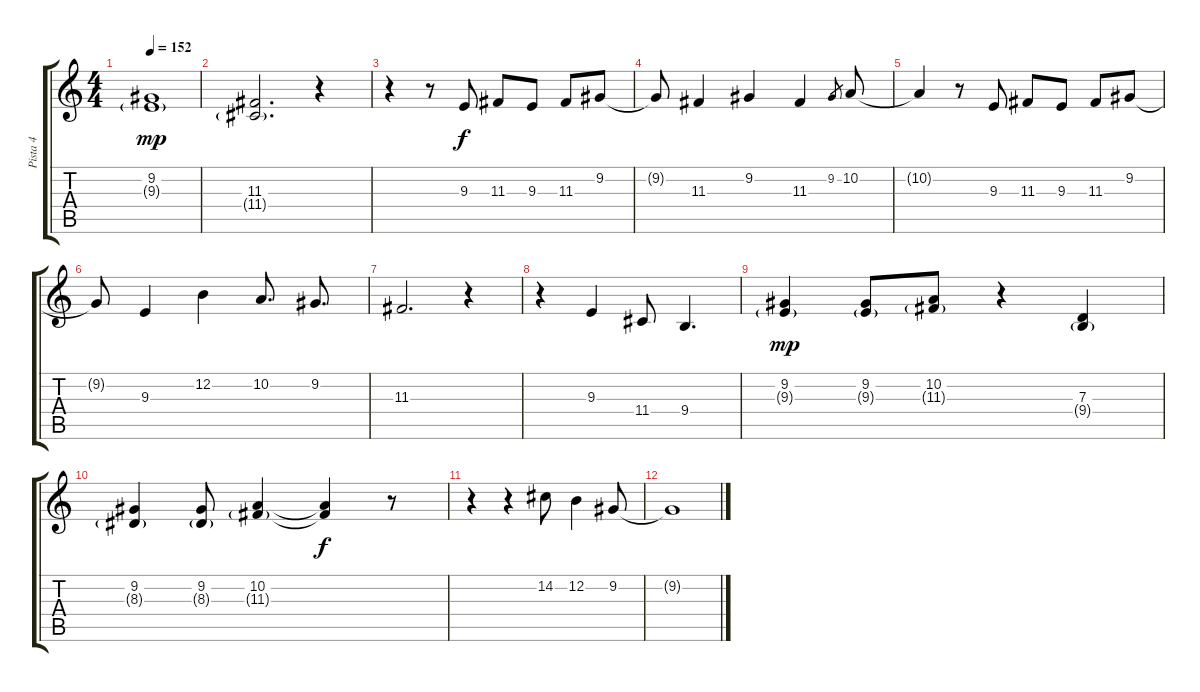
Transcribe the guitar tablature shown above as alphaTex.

\track ("Pista 4" "Pista 4") {instrument lead2sawtooth}
\staff {score tabs}
\tuning (E4 B3 G3 D3 A2 E2) {hide}
\ts (4 4)
\tempo 152
\clef g2
\ks c
(9.2 9.3{g}).1{dy mp} |
(11.3 11.4{g}).2{d} r.4 |
r.4 r.8 9.3.8{dy f} 11.3.8 9.3.8 11.3.8 9.2.8 |
9.2{t}.8 11.3.4 9.2.4 11.3.4 9.2.8{gr} 10.2.8 |
10.2{t}.4 r.8 9.3.8 11.3.8 9.3.8 11.3.8 9.2.8 |
9.2{t}.8 9.3.4 12.2.4 10.2.8{d} 9.2.8{d} |
11.3.2{d} r.4 |
r.4 9.3.4 11.4.8 9.4.4{d} |
(9.2 9.3{g}).4{dy mp} (9.2 9.3{g}).8 (10.2 11.3{g}).8 r.4 (7.3 9.4{g}).4 |
(9.2 8.3{g}).4 (9.2 8.3{g}).8 (10.2 11.3{g}).4 (10.2{t} 11.3{t}).4{dy f} r.8 |
r.4 r.4 14.2.8 12.2.4 9.2.8 |
9.2{t}.1
